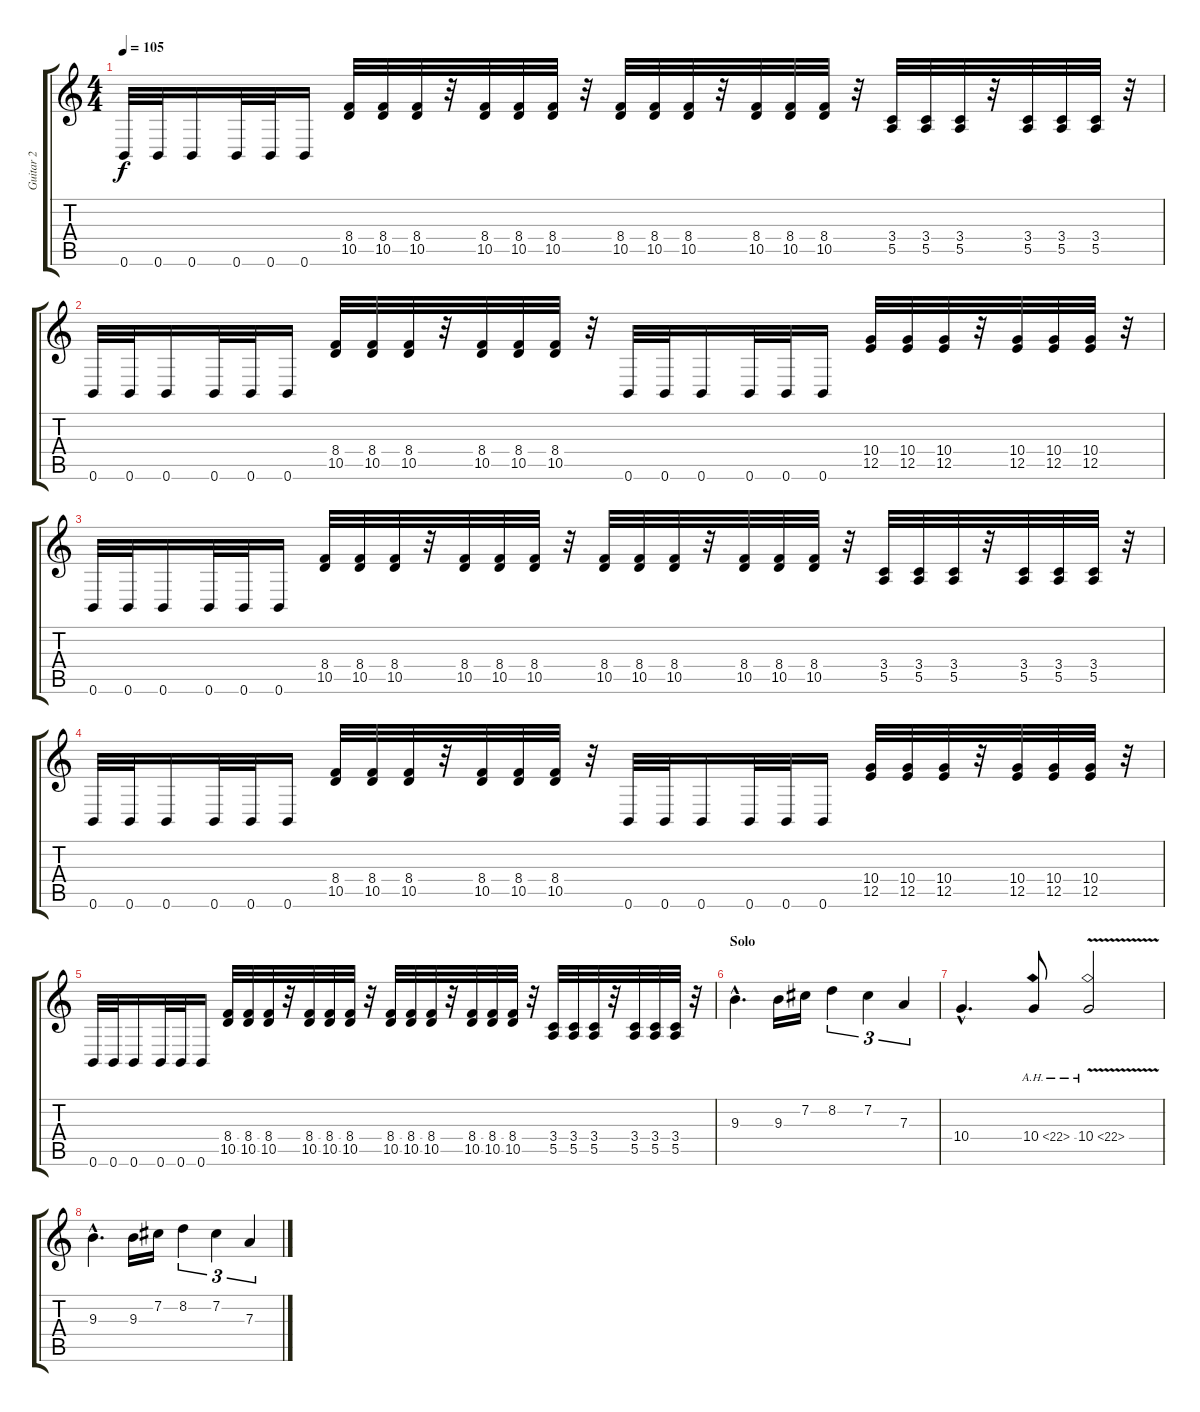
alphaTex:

\track ("Guitar 2" "Guitar 2") {instrument distortionguitar}
\staff {score tabs}
\tuning (B3 Gb3 D3 A2 E2 B1) {hide}
\ts (4 4)
\tempo 105
\clef g2
\ks c
0.6.32{dy f} 0.6.32 0.6.16 0.6.32 0.6.32 0.6.16 (8.4 10.5).32 (8.4 10.5).32 (8.4 10.5).32 r.32 (8.4 10.5).32 (8.4 10.5).32 (8.4 10.5).32 r.32 (8.4 10.5).32 (8.4 10.5).32 (8.4 10.5).32 r.32 (8.4 10.5).32 (8.4 10.5).32 (8.4 10.5).32 r.32 (3.4 5.5).32 (3.4 5.5).32 (3.4 5.5).32 r.32 (3.4 5.5).32 (3.4 5.5).32 (3.4 5.5).32 r.32 |
0.6.32 0.6.32 0.6.16 0.6.32 0.6.32 0.6.16 (8.4 10.5).32 (8.4 10.5).32 (8.4 10.5).32 r.32 (8.4 10.5).32 (8.4 10.5).32 (8.4 10.5).32 r.32 0.6.32 0.6.32 0.6.16 0.6.32 0.6.32 0.6.16 (10.4 12.5).32 (10.4 12.5).32 (10.4 12.5).32 r.32 (10.4 12.5).32 (10.4 12.5).32 (10.4 12.5).32 r.32 |
0.6.32 0.6.32 0.6.16 0.6.32 0.6.32 0.6.16 (8.4 10.5).32 (8.4 10.5).32 (8.4 10.5).32 r.32 (8.4 10.5).32 (8.4 10.5).32 (8.4 10.5).32 r.32 (8.4 10.5).32 (8.4 10.5).32 (8.4 10.5).32 r.32 (8.4 10.5).32 (8.4 10.5).32 (8.4 10.5).32 r.32 (3.4 5.5).32 (3.4 5.5).32 (3.4 5.5).32 r.32 (3.4 5.5).32 (3.4 5.5).32 (3.4 5.5).32 r.32 |
0.6.32 0.6.32 0.6.16 0.6.32 0.6.32 0.6.16 (8.4 10.5).32 (8.4 10.5).32 (8.4 10.5).32 r.32 (8.4 10.5).32 (8.4 10.5).32 (8.4 10.5).32 r.32 0.6.32 0.6.32 0.6.16 0.6.32 0.6.32 0.6.16 (10.4 12.5).32 (10.4 12.5).32 (10.4 12.5).32 r.32 (10.4 12.5).32 (10.4 12.5).32 (10.4 12.5).32 r.32 |
0.6.32 0.6.32 0.6.16 0.6.32 0.6.32 0.6.16 (8.4 10.5).32 (8.4 10.5).32 (8.4 10.5).32 r.32 (8.4 10.5).32 (8.4 10.5).32 (8.4 10.5).32 r.32 (8.4 10.5).32 (8.4 10.5).32 (8.4 10.5).32 r.32 (8.4 10.5).32 (8.4 10.5).32 (8.4 10.5).32 r.32 (3.4 5.5).32 (3.4 5.5).32 (3.4 5.5).32 r.32 (3.4 5.5).32 (3.4 5.5).32 (3.4 5.5).32 r.32 |
\section ("" "Solo")
9.3{hac}.4{d} 9.3.16 7.2.16 8.2.4{tu (3 2)} 7.2.4{tu (3 2)} 7.3.4{tu (3 2)} |
10.4{hac}.4{d} 10.4{ah 12}.8 10.4{ah 12 v}.2 |
9.3{hac}.4{d} 9.3.16 7.2.16 8.2.4{tu (3 2)} 7.2.4{tu (3 2)} 7.3.4{tu (3 2)}
